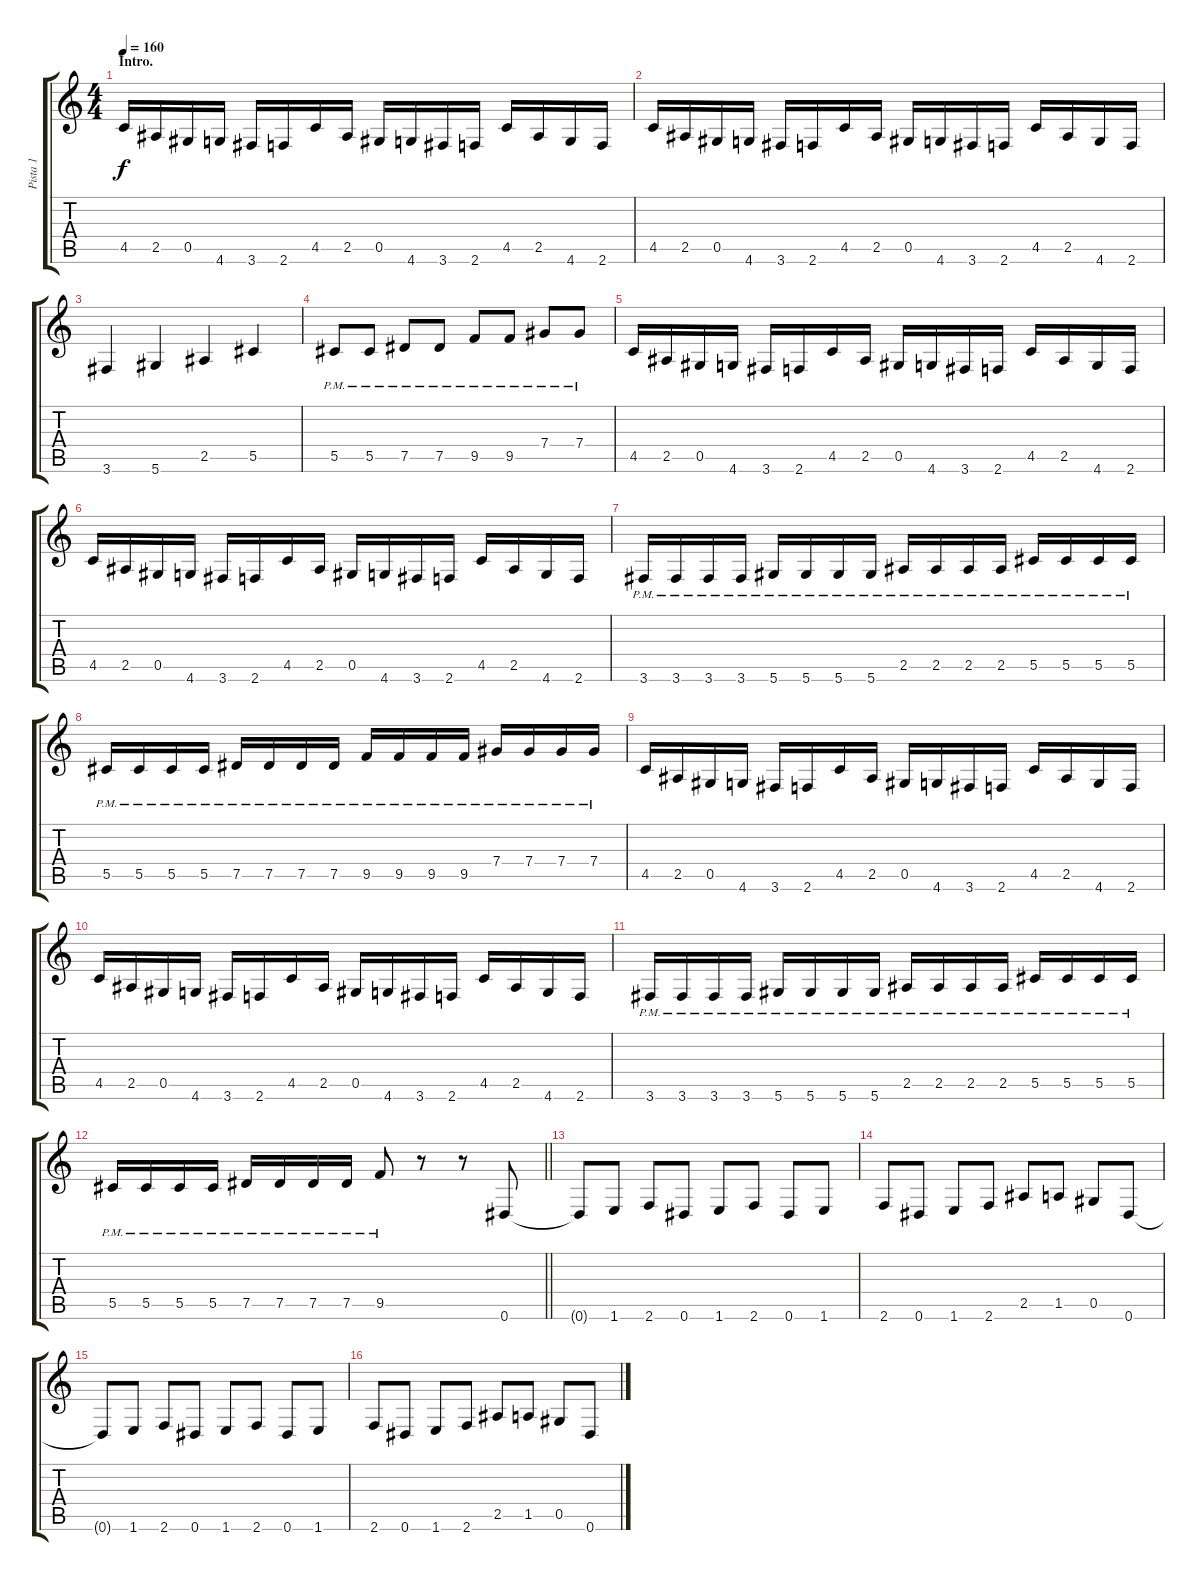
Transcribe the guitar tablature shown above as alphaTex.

\track ("Pista 1" "Pista 1") {instrument distortionguitar}
\staff {score tabs}
\tuning (Eb4 Bb3 Gb3 Db3 Ab2 Eb2) {hide}
\ts (4 4)
\section ("" "Intro.")
\tempo 160
\clef g2
\ks c
4.5.16{dy f instrument distortionguitar} 2.5.16 0.5.16 4.6.16 3.6.16 2.6.16 4.5.16 2.5.16 0.5.16 4.6.16 3.6.16 2.6.16 4.5.16 2.5.16 4.6.16 2.6.16 |
4.5.16 2.5.16 0.5.16 4.6.16 3.6.16 2.6.16 4.5.16 2.5.16 0.5.16 4.6.16 3.6.16 2.6.16 4.5.16 2.5.16 4.6.16 2.6.16 |
3.6.4 5.6.4 2.5.4 5.5.4 |
5.5{pm}.8 5.5{pm}.8 7.5{pm}.8 7.5{pm}.8 9.5{pm}.8 9.5{pm}.8 7.4{pm}.8 7.4{pm}.8 |
4.5.16 2.5.16 0.5.16 4.6.16 3.6.16 2.6.16 4.5.16 2.5.16 0.5.16 4.6.16 3.6.16 2.6.16 4.5.16 2.5.16 4.6.16 2.6.16 |
4.5.16 2.5.16 0.5.16 4.6.16 3.6.16 2.6.16 4.5.16 2.5.16 0.5.16 4.6.16 3.6.16 2.6.16 4.5.16 2.5.16 4.6.16 2.6.16 |
3.6{pm}.16 3.6{pm}.16 3.6{pm}.16 3.6{pm}.16 5.6{pm}.16 5.6{pm}.16 5.6{pm}.16 5.6{pm}.16 2.5{pm}.16 2.5{pm}.16 2.5{pm}.16 2.5{pm}.16 5.5{pm}.16 5.5{pm}.16 5.5{pm}.16 5.5{pm}.16 |
5.5{pm}.16 5.5{pm}.16 5.5{pm}.16 5.5{pm}.16 7.5{pm}.16 7.5{pm}.16 7.5{pm}.16 7.5{pm}.16 9.5{pm}.16 9.5{pm}.16 9.5{pm}.16 9.5{pm}.16 7.4{pm}.16 7.4{pm}.16 7.4{pm}.16 7.4{pm}.16 |
4.5.16 2.5.16 0.5.16 4.6.16 3.6.16 2.6.16 4.5.16 2.5.16 0.5.16 4.6.16 3.6.16 2.6.16 4.5.16 2.5.16 4.6.16 2.6.16 |
4.5.16 2.5.16 0.5.16 4.6.16 3.6.16 2.6.16 4.5.16 2.5.16 0.5.16 4.6.16 3.6.16 2.6.16 4.5.16 2.5.16 4.6.16 2.6.16 |
3.6{pm}.16 3.6{pm}.16 3.6{pm}.16 3.6{pm}.16 5.6{pm}.16 5.6{pm}.16 5.6{pm}.16 5.6{pm}.16 2.5{pm}.16 2.5{pm}.16 2.5{pm}.16 2.5{pm}.16 5.5{pm}.16 5.5{pm}.16 5.5{pm}.16 5.5{pm}.16 |
\barLineRight lightlight
5.5{pm}.16 5.5{pm}.16 5.5{pm}.16 5.5{pm}.16 7.5{pm}.16 7.5{pm}.16 7.5{pm}.16 7.5{pm}.16 9.5{pm}.8 r.8 r.8 0.6.8 |
0.6{t}.8 1.6.8 2.6.8 0.6.8 1.6.8 2.6.8 0.6.8 1.6.8 |
2.6.8 0.6.8 1.6.8 2.6.8 2.5.8 1.5.8 0.5.8 0.6.8 |
0.6{t}.8 1.6.8 2.6.8 0.6.8 1.6.8 2.6.8 0.6.8 1.6.8 |
2.6.8 0.6.8 1.6.8 2.6.8 2.5.8 1.5.8 0.5.8 0.6.8
